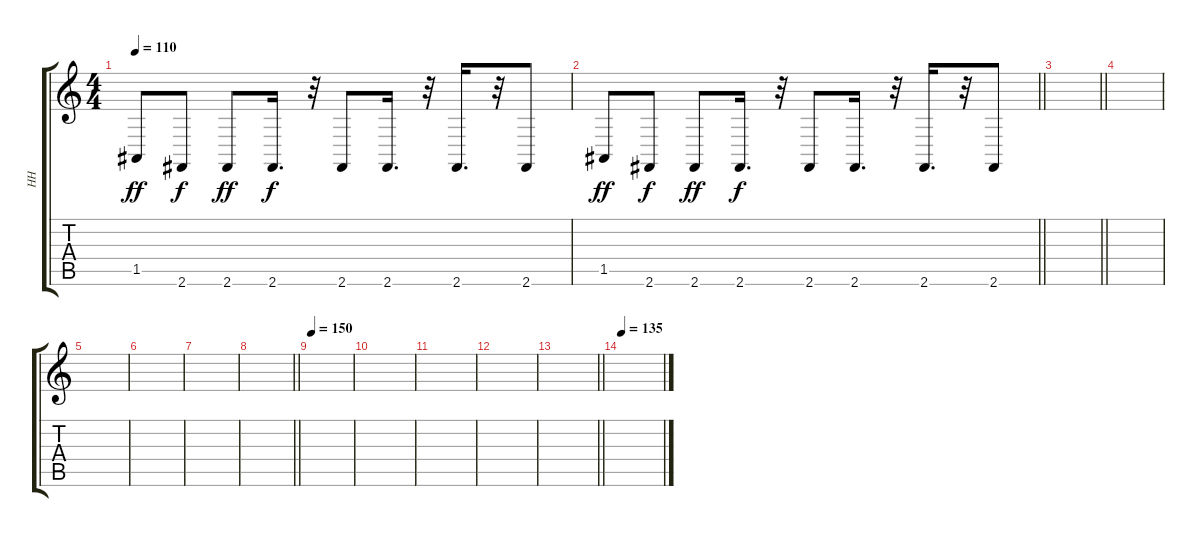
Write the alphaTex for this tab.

\track ("HH" "HH") {instrument acousticgrandpiano}
\staff {score tabs}
\tuning (E4 B3 G3 D3 A2 E2) {hide}
\ts (4 4)
\tempo 110
\clef g2
\ks c
1.5.8{dy ff} 2.6.8{dy f} 2.6.8{dy ff} 2.6.16{d dy f} r.32 2.6.8 2.6.16{d} r.32 2.6.16{d} r.32 2.6.8 |
\barLineRight lightlight
1.5.8{dy ff} 2.6.8{dy f} 2.6.8{dy ff} 2.6.16{d dy f} r.32 2.6.8 2.6.16{d} r.32 2.6.16{d} r.32 2.6.8 |
\barLineRight lightlight
|
\section ("" "")
|
|
|
|
\barLineRight lightlight
|
\section ("" "")
\tempo 150
|
|
|
|
\barLineRight lightlight
|
\section ("" "")
\tempo 135
